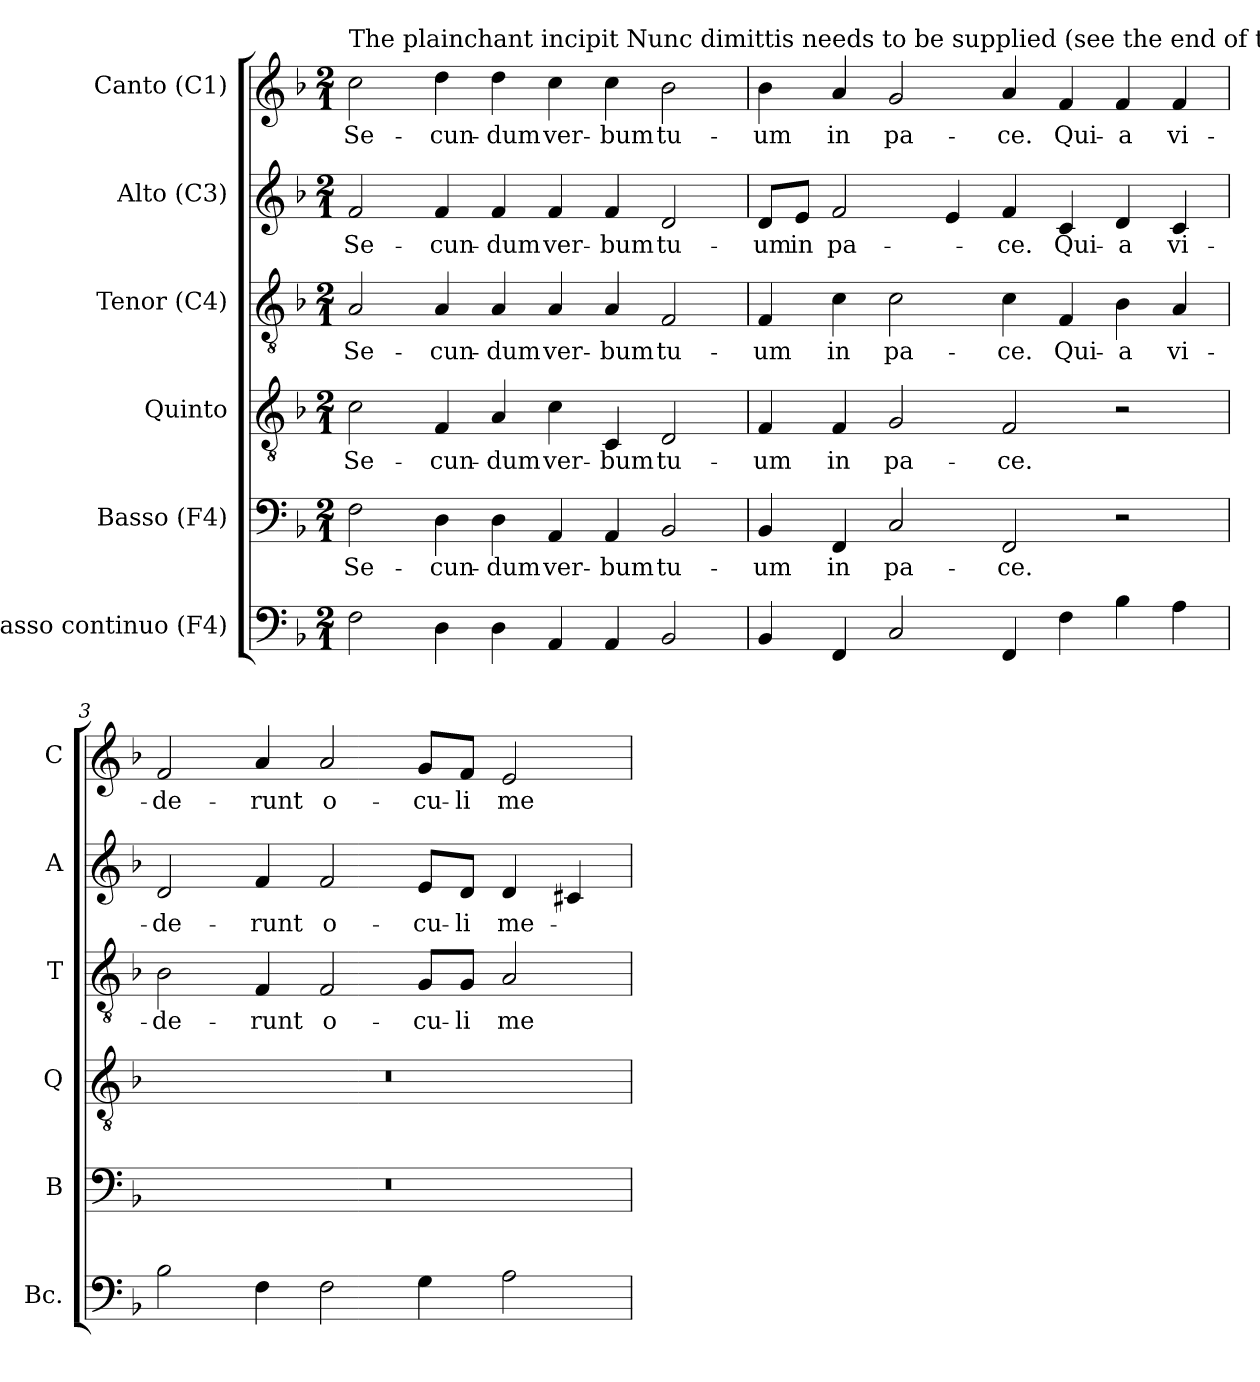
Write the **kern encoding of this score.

**kern	**kern	**text	**kern	**text	**kern	**text	**kern	**text	**kern	**text
*part6	*part5	*part5	*part4	*part4	*part3	*part3	*part2	*part2	*part1	*part1
*staff6	*staff5	*staff5	*staff4	*staff4	*staff3	*staff3	*staff2	*staff2	*staff1	*staff1
*I"Basso continuo (F4)	*I"Basso (F4)	*	*I"Quinto	*	*I"Tenor (C4)	*	*I"Alto (C3)	*	*I"Canto (C1)	*
*I'Bc.	*I'B	*	*I'Q	*	*I'T	*	*I'A	*	*I'C	*
!!LO:PB:g=z
*clefF4	*clefF4	*	*clefGv2	*	*clefGv2	*	*clefG2	*	*clefG2	*
*	*	*	*ITrd7c12	*	*	*	*	*	*	*
*k[b-]	*k[b-]	*	*k[b-]	*	*k[b-]	*	*k[b-]	*	*k[b-]	*
*F:	*F:	*	*F:	*	*F:	*	*F:	*	*F:	*
*M2/1	*M2/1	*	*M2/1	*	*M2/1	*	*M2/1	*	*M2/1	*
=1	=1	=1	=1	=1	=1	=1	=1	=1	=1	=1
!	!	!LO:LY:b:color=#000000	!	!	!	!	!	!	!	!
!	!	!	!	!LO:LY:b:color=#000000	!	!	!	!	!	!
!	!	!	!	!	!	!LO:LY:b:color=#000000	!	!	!	!
!	!	!	!	!	!	!	!	!LO:LY:b:color=#000000	!	!
!	!	!	!	!	!	!	!	!	!LO:TX:a:t=The plainchant incipit Nunc dimittis needs to be supplied (see the end of the score).	!
!	!	!	!	!	!	!	!	!	!	!LO:LY:b:color=#000000
2Fi\	2Fi\	Se-	2Ci\	Se-	2Ai/	Se-	2fi/	Se-	2cci\	Se-
!	!	!LO:LY:b:color=#000000	!	!	!	!	!	!	!	!
!	!	!	!	!LO:LY:b:color=#000000	!	!	!	!	!	!
!	!	!	!	!	!	!LO:LY:b:color=#000000	!	!	!	!
!	!	!	!	!	!	!	!	!LO:LY:b:color=#000000	!	!
!	!	!	!	!	!	!	!	!	!	!LO:LY:b:color=#000000
4Di\	4Di\	-cun-	4FFi/	-cun-	4Ai/	-cun-	4fi/	-cun-	4ddi\	-cun-
!	!	!LO:LY:b:color=#000000	!	!	!	!	!	!	!	!
!	!	!	!	!LO:LY:b:color=#000000	!	!	!	!	!	!
!	!	!	!	!	!	!LO:LY:b:color=#000000	!	!	!	!
!	!	!	!	!	!	!	!	!LO:LY:b:color=#000000	!	!
!	!	!	!	!	!	!	!	!	!	!LO:LY:b:color=#000000
4Di\	4Di\	-dum	4AAi/	-dum	4Ai/	-dum	4fi/	-dum	4ddi\	-dum
!	!	!LO:LY:b:color=#000000	!	!	!	!	!	!	!	!
!	!	!	!	!LO:LY:b:color=#000000	!	!	!	!	!	!
!	!	!	!	!	!	!LO:LY:b:color=#000000	!	!	!	!
!	!	!	!	!	!	!	!	!LO:LY:b:color=#000000	!	!
!	!	!	!	!	!	!	!	!	!	!LO:LY:b:color=#000000
4AAi/	4AAi/	ver-	4Ci\	ver-	4Ai/	ver-	4fi/	ver-	4cci\	ver-
!	!	!LO:LY:b:color=#000000	!	!	!	!	!	!	!	!
!	!	!	!	!LO:LY:b:color=#000000	!	!	!	!	!	!
!	!	!	!	!	!	!LO:LY:b:color=#000000	!	!	!	!
!	!	!	!	!	!	!	!	!LO:LY:b:color=#000000	!	!
!	!	!	!	!	!	!	!	!	!	!LO:LY:b:color=#000000
4AAi/	4AAi/	-bum	4CCi/	-bum	4Ai/	-bum	4fi/	-bum	4cci\	-bum
!	!	!LO:LY:b:color=#000000	!	!	!	!	!	!	!	!
!	!	!	!	!LO:LY:b:color=#000000	!	!	!	!	!	!
!	!	!	!	!	!	!LO:LY:b:color=#000000	!	!	!	!
!	!	!	!	!	!	!	!	!LO:LY:b:color=#000000	!	!
!	!	!	!	!	!	!	!	!	!	!LO:LY:b:color=#000000
2BB-i/	2BB-i/	tu-	2DDi/	tu-	2Fi/	tu-	2di/	tu-	2b-i\	tu-
=2	=2	=2	=2	=2	=2	=2	=2	=2	=2	=2
!	!	!LO:LY:b:color=#000000	!	!	!	!	!	!	!	!
!	!	!	!	!LO:LY:b:color=#000000	!	!	!	!	!	!
!	!	!	!	!	!	!LO:LY:b:color=#000000	!	!	!	!
!	!	!	!	!	!	!	!	!LO:LY:b:color=#000000	!	!
!	!	!	!	!	!	!	!	!	!	!LO:LY:b:color=#000000
4BB-i/	4BB-i/	-um	4FFi/	-um	4Fi/	-um	8di/L	-um	4b-i\	-um
!	!	!	!	!	!	!	!	!LO:LY:b:color=#000000	!	!
.	.	.	.	.	.	.	8ei/J	in	.	.
!	!	!LO:LY:b:color=#000000	!	!	!	!	!	!	!	!
!	!	!	!	!LO:LY:b:color=#000000	!	!	!	!	!	!
!	!	!	!	!	!	!LO:LY:b:color=#000000	!	!	!	!
!	!	!	!	!	!	!	!	!LO:LY:b:color=#000000	!	!
!	!	!	!	!	!	!	!	!	!	!LO:LY:b:color=#000000
4FFi/	4FFi/	in	4FFi/	in	4ci\	in	2fi/	pa-	4ai/	in
!	!	!LO:LY:b:color=#000000	!	!	!	!	!	!	!	!
!	!	!	!	!LO:LY:b:color=#000000	!	!	!	!	!	!
!	!	!	!	!	!	!LO:LY:b:color=#000000	!	!	!	!
!	!	!	!	!	!	!	!	!	!	!LO:LY:b:color=#000000
2Ci/	2Ci/	pa-	2GGi/	pa-	2ci\	pa-	.	.	2gi/	pa-
.	.	.	.	.	.	.	4ei/	.	.	.
!	!	!LO:LY:b:color=#000000	!	!	!	!	!	!	!	!
!	!	!	!	!LO:LY:b:color=#000000	!	!	!	!	!	!
!	!	!	!	!	!	!LO:LY:b:color=#000000	!	!	!	!
!	!	!	!	!	!	!	!	!LO:LY:b:color=#000000	!	!
!	!	!	!	!	!	!	!	!	!	!LO:LY:b:color=#000000
4FFi/	2FFi/	-ce.	2FFi/	-ce.	4ci\	-ce.	4fi/	-ce.	4ai/	-ce.
!	!	!	!	!	!	!LO:LY:b:color=#000000	!	!	!	!
!	!	!	!	!	!	!	!	!LO:LY:b:color=#000000	!	!
!	!	!	!	!	!	!	!	!	!	!LO:LY:b:color=#000000
4Fi\	.	.	.	.	4Fi/	Qui-	4ci/	Qui-	4fi/	Qui-
!	!	!	!	!	!	!LO:LY:b:color=#000000	!	!	!	!
!	!	!	!	!	!	!	!	!LO:LY:b:color=#000000	!	!
!	!	!	!	!	!	!	!	!	!	!LO:LY:b:color=#000000
4B-i\	2r	.	2r	.	4B-i\	-a	4di/	-a	4fi/	-a
!	!	!	!	!	!	!LO:LY:b:color=#000000	!	!	!	!
!	!	!	!	!	!	!	!	!LO:LY:b:color=#000000	!	!
!	!	!	!	!	!	!	!	!	!	!LO:LY:b:color=#000000
4Ai\	.	.	.	.	4Ai/	vi-	4ci/	vi-	4fi/	vi-
=3	=3	=3	=3	=3	=3	=3	=3	=3	=3	=3
!	!LO:N:vis=1	!	!LO:N:vis=1	!	!	!	!	!	!	!
!	!	!	!	!	!	!LO:LY:b:color=#000000	!	!	!	!
!	!	!	!	!	!	!	!	!LO:LY:b:color=#000000	!	!
!	!	!	!	!	!	!	!	!	!	!LO:LY:b:color=#000000
2B-i\	0r	.	0r	.	2B-i\	-de-	2di/	-de-	2fi/	-de-
!	!	!	!	!	!	!LO:LY:b:color=#000000	!	!	!	!
!	!	!	!	!	!	!	!	!LO:LY:b:color=#000000	!	!
!	!	!	!	!	!	!	!	!	!	!LO:LY:b:color=#000000
4Fi\	.	.	.	.	4Fi/	-runt	4fi/	-runt	4ai/	-runt
!	!	!	!	!	!	!LO:LY:b:color=#000000	!	!	!	!
!	!	!	!	!	!	!	!	!LO:LY:b:color=#000000	!	!
!	!	!	!	!	!	!	!	!	!	!LO:LY:b:color=#000000
2Fi\	.	.	.	.	2Fi/	o-	2fi/	o-	2ai/	o-
!	!	!	!	!	!	!LO:LY:b:color=#000000	!	!	!	!
!	!	!	!	!	!	!	!	!LO:LY:b:color=#000000	!	!
!	!	!	!	!	!	!	!	!	!	!LO:LY:b:color=#000000
4Gi\	.	.	.	.	8Gi/L	-cu-	8ei/L	-cu-	8gi/L	-cu-
!	!	!	!	!	!	!LO:LY:b:color=#000000	!	!	!	!
!	!	!	!	!	!	!	!	!LO:LY:b:color=#000000	!	!
!	!	!	!	!	!	!	!	!	!	!LO:LY:b:color=#000000
.	.	.	.	.	8Gi/J	-li	8di/J	-li	8fi/J	-li
!	!	!	!	!	!	!LO:LY:b:color=#000000	!	!	!	!
!	!	!	!	!	!	!	!	!LO:LY:b:color=#000000	!	!
!	!	!	!	!	!	!	!	!	!	!LO:LY:b:color=#000000
2Ai\	.	.	.	.	2Ai/	me-	4di/	me-	2ei/	me-
.	.	.	.	.	.	.	4c#Xi/	.	.	.
=	=	=	=	=	=	=	=	=	=	=
*-	*-	*-	*-	*-	*-	*-	*-	*-	*-	*-
